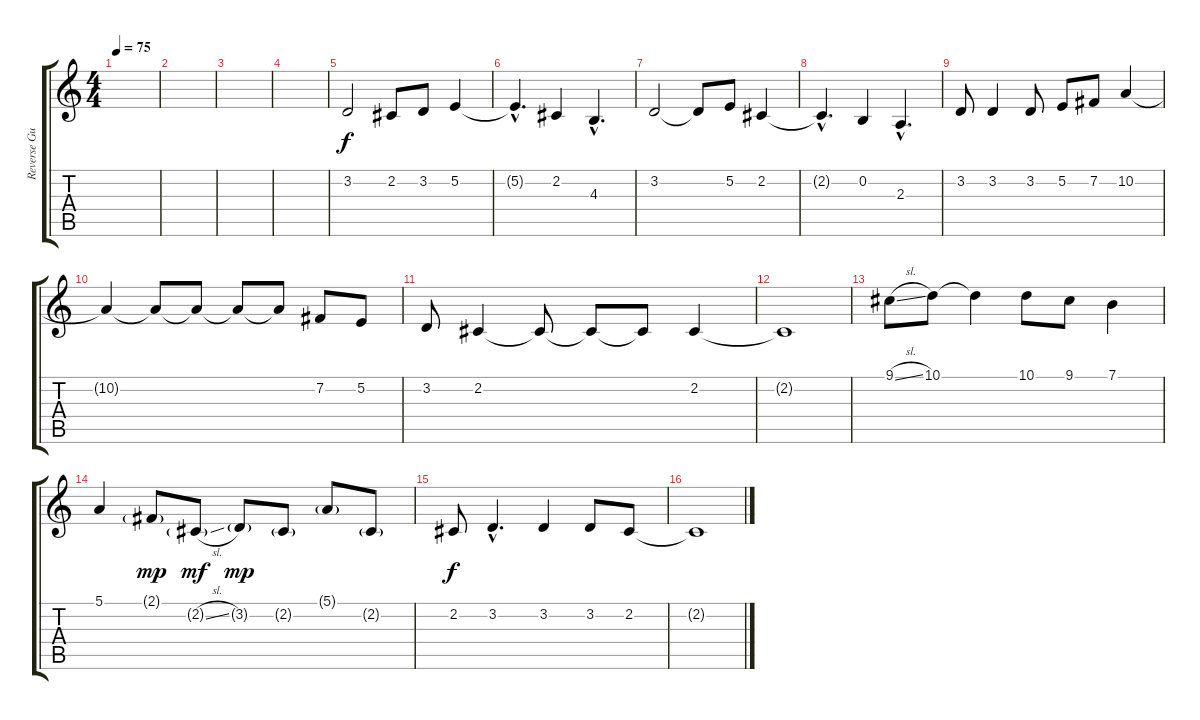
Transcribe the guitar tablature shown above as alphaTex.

\track ("Reverse Guitar" "Reverse Gu") {instrument pad5bowed}
\staff {score tabs}
\tuning (E4 B3 G3 D3 A2 E2) {hide}
\ts (4 4)
\tempo 75
\clef g2
\ks c
|
|
|
|
3.2.2 2.2.8 3.2.8 5.2.4 |
5.2{hac t}.4{d} 2.2.4 4.3{hac}.4{d} |
3.2.2 3.2{t}.8 5.2.8 2.2.4 |
2.2{hac t}.4{d} 0.2.4 2.3{hac}.4{d} |
3.2.8 3.2.4 3.2.8 5.2.8 7.2.8 10.2.4 |
10.2{t}.4 10.2{t}.8 10.2{t}.8 10.2{t}.8 10.2{t}.8 7.2.8 5.2.8 |
3.2.8 2.2.4 2.2{t}.8 2.2{t}.8 2.2{t}.8 2.2.4 |
2.2{t}.1 |
9.1{sl}.8 10.1.8 10.1{t}.4 10.1.8 9.1.8 7.1.4 |
5.1.4 2.1{g}.8{dy mp} 2.2{sl g}.8{dy mf} 3.2{g}.8{dy mp} 2.2{g}.8 5.1{g}.8 2.2{g}.8 |
2.2.8{dy f} 3.2{hac}.4{d} 3.2.4 3.2.8 2.2.8 |
2.2{t}.1
